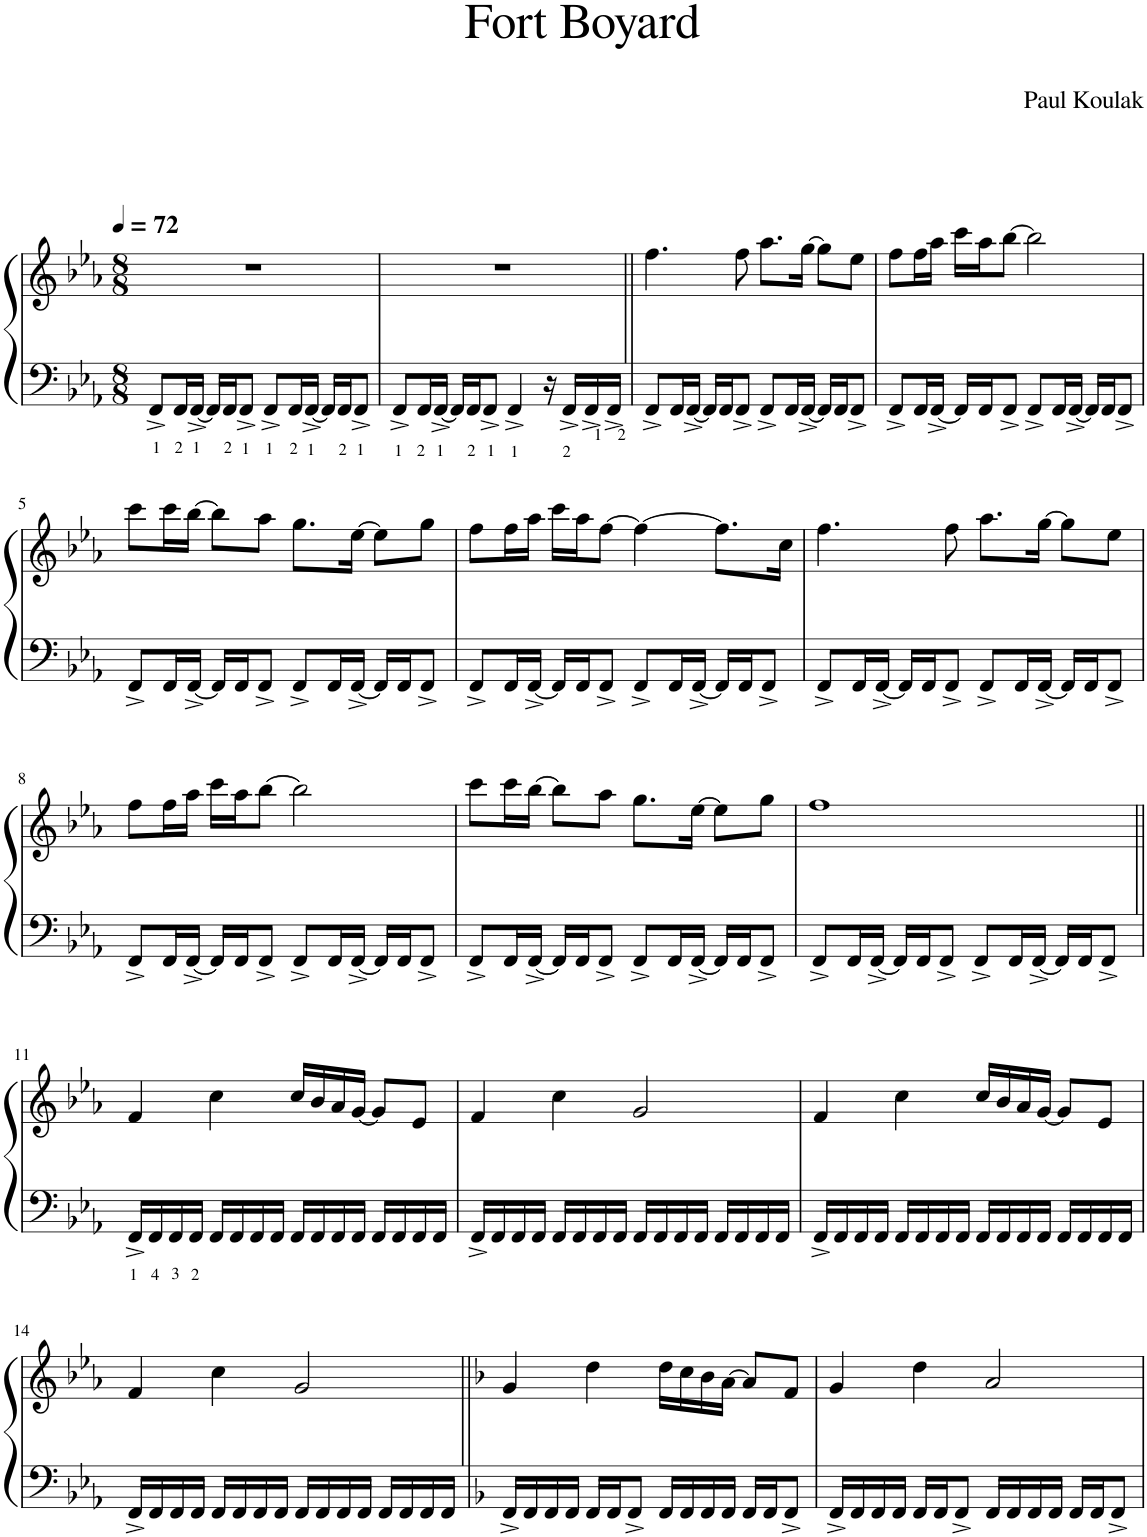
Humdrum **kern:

**kern	**kern
*part1	*part1
*staff2	*staff1
*I"Piano	*
*I'Pno.	*
*clefF4	*clefG2
*k[b-e-a-]	*k[b-e-a-]
*M8/8	*M8/8
*MM72	*MM72
=1	=1
8FF^/L	1r
16FF/L	.
[16FF^/JJ	.
16FF/LL]	.
16FF/J	.
8FF^/J	.
8FF^/L	.
16FF/L	.
[16FF^/JJ	.
16FF/LL]	.
16FF/J	.
8FF^/J	.
=2	=2
8FF^/L	1r
16FF/L	.
[16FF^/JJ	.
16FF/LL]	.
16FF/J	.
8FF^/J	.
4FF^/	.
16r	.
16FF^/LL	.
16FF<^/	.
16FF<^/JJ	.
=3||	=3||
8FF^/L	4.ff\
16FF/L	.
[16FF^/JJ	.
16FF/LL]	.
16FF/J	.
8FF^/J	8ff\
8FF^/L	8.aa-\L
16FF/L	.
[16FF^/JJ	[16gg\Jk
16FF/LL]	8gg\L]
16FF/J	.
8FF^/J	8ee-\J
=4	=4
8FF^/L	8ff\L
16FF/L	16ff\L
[16FF^/JJ	16aa-\JJ
16FF/LL]	16ccc\LL
16FF/J	16aa-\J
8FF^/J	[8bb-\J
8FF^/L	2bb-\]
16FF/L	.
[16FF^/JJ	.
16FF/LL]	.
16FF/J	.
8FF^/J	.
!!LO:LB:g=z
=5	=5
8FF^/L	8ccc\L
16FF/L	16ccc\L
[16FF^/JJ	[16bb-\JJ
16FF/LL]	8bb-\L]
16FF/J	.
8FF^/J	8aa-\J
8FF^/L	8.gg\L
16FF/L	.
[16FF^/JJ	[16ee-\Jk
16FF/LL]	8ee-\L]
16FF/J	.
8FF^/J	8gg\J
=6	=6
8FF^/L	8ff\L
16FF/L	16ff\L
[16FF^/JJ	16aa-\JJ
16FF/LL]	16ccc\LL
16FF/J	16aa-\J
8FF^/J	[8ff\J
8FF^/L	4ff\_
16FF/L	.
[16FF^/JJ	.
16FF/LL]	8.ff\L]
16FF/J	.
8FF^/J	.
.	16cc\Jk
=7	=7
8FF^/L	4.ff\
16FF/L	.
[16FF^/JJ	.
16FF/LL]	.
16FF/J	.
8FF^/J	8ff\
8FF^/L	8.aa-\L
16FF/L	.
[16FF^/JJ	[16gg\Jk
16FF/LL]	8gg\L]
16FF/J	.
8FF^/J	8ee-\J
!!LO:LB:g=z
=8	=8
8FF^/L	8ff\L
16FF/L	16ff\L
[16FF^/JJ	16aa-\JJ
16FF/LL]	16ccc\LL
16FF/J	16aa-\J
8FF^/J	[8bb-\J
8FF^/L	2bb-\]
16FF/L	.
[16FF^/JJ	.
16FF/LL]	.
16FF/J	.
8FF^/J	.
=9	=9
8FF^/L	8ccc\L
16FF/L	16ccc\L
[16FF^/JJ	[16bb-\JJ
16FF/LL]	8bb-\L]
16FF/J	.
8FF^/J	8aa-\J
8FF^/L	8.gg\L
16FF/L	.
[16FF^/JJ	[16ee-\Jk
16FF/LL]	8ee-\L]
16FF/J	.
8FF^/J	8gg\J
=10	=10
8FF^/L	1ff
16FF/L	.
[16FF^/JJ	.
16FF/LL]	.
16FF/J	.
8FF^/J	.
8FF^/L	.
16FF/L	.
[16FF^/JJ	.
16FF/LL]	.
16FF/J	.
8FF^/J	.
!!LO:LB:g=z
=11||	=11||
16FF^/LL	4f/
16FF/	.
16FF/	.
16FF/JJ	.
16FF/LL	4cc\
16FF/	.
16FF/	.
16FF/JJ	.
16FF/LL	16cc/LL
16FF/	16b-/
16FF/	16a-/
16FF/JJ	[16g/JJ
16FF/LL	8g/L]
16FF/	.
16FF/	8e-/J
16FF/JJ	.
=12	=12
16FF^/LL	4f/
16FF/	.
16FF/	.
16FF/JJ	.
16FF/LL	4cc\
16FF/	.
16FF/	.
16FF/JJ	.
16FF/LL	2g/
16FF/	.
16FF/	.
16FF/JJ	.
16FF/LL	.
16FF/	.
16FF/	.
16FF/JJ	.
=13	=13
16FF^/LL	4f/
16FF/	.
16FF/	.
16FF/JJ	.
16FF/LL	4cc\
16FF/	.
16FF/	.
16FF/JJ	.
16FF/LL	16cc/LL
16FF/	16b-/
16FF/	16a-/
16FF/JJ	[16g/JJ
16FF/LL	8g/L]
16FF/	.
16FF/	8e-/J
16FF/JJ	.
!!LO:LB:g=z
=14	=14
16FF^/LL	4f/
16FF/	.
16FF/	.
16FF/JJ	.
16FF/LL	4cc\
16FF/	.
16FF/	.
16FF/JJ	.
16FF/LL	2g/
16FF/	.
16FF/	.
16FF/JJ	.
16FF/LL	.
16FF/	.
16FF/	.
16FF/JJ	.
=15||	=15||
*k[b-]	*k[b-]
16FF^/LL	4g/
16FF/	.
16FF/	.
16FF/JJ	.
16FF/LL	4dd\
16FF/J	.
8FF^/J	.
16FF/LL	16dd\LL
16FF/	16cc\
16FF/	16b-\
16FF/JJ	[16a\JJ
16FF/LL	8a/L]
16FF/J	.
8FF^/J	8f/J
=16	=16
16FF^/LL	4g/
16FF/	.
16FF/	.
16FF/JJ	.
16FF/LL	4dd\
16FF/J	.
8FF^/J	.
16FF/LL	2a/
16FF/	.
16FF/	.
16FF/JJ	.
16FF/LL	.
16FF/J	.
8FF^/J	.
=	=
*-	*-
